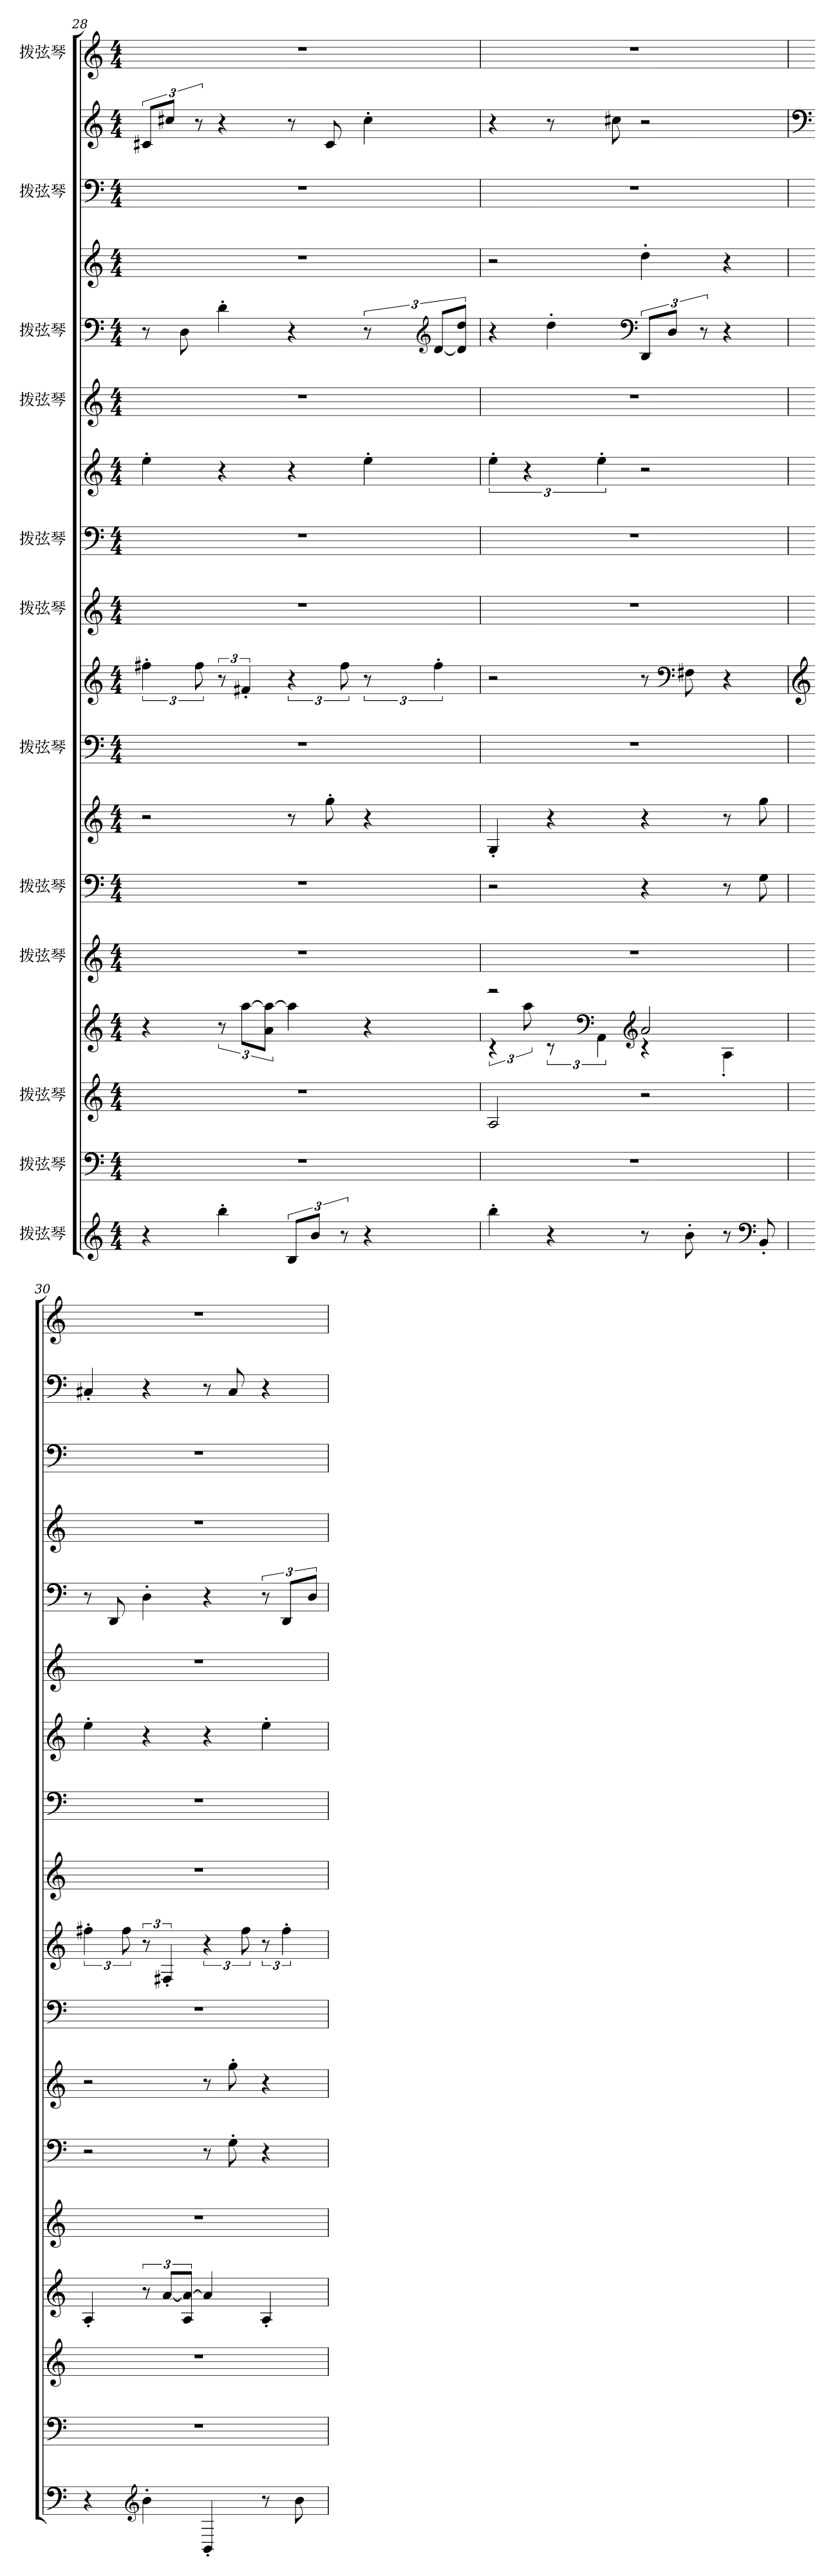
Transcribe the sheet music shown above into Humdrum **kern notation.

**kern	**kern	**kern	**kern	**kern	**kern	**kern	**kern	**kern	**kern	**kern	**kern	**kern	**kern	**kern	**kern	**kern	**kern
*part12	*part11	*part10	*part10	*part9	*part8	*part8	*part7	*part7	*part6	*part5	*part5	*part4	*part3	*part3	*part2	*part2	*part1
*staff18	*staff17	*staff16	*staff15	*staff14	*staff13	*staff12	*staff11	*staff10	*staff9	*staff8	*staff7	*staff6	*staff5	*staff4	*staff3	*staff2	*staff1
*I"拨弦琴	*I"拨弦琴	*I"拨弦琴	*	*I"拨弦琴	*I"拨弦琴	*	*I"拨弦琴	*	*I"拨弦琴	*I"拨弦琴	*	*I"拨弦琴	*I"拨弦琴	*	*I"拨弦琴	*	*I"拨弦琴
*clefG2	*clefF4	*clefG2	*clefG2	*clefG2	*clefF4	*clefG2	*clefF4	*clefG2	*clefG2	*clefF4	*clefG2	*clefG2	*clefF4	*clefG2	*clefF4	*clefG2	*clefG2
*k[]	*k[]	*k[]	*k[]	*k[]	*k[]	*k[]	*k[]	*k[]	*k[]	*k[]	*k[]	*k[]	*k[]	*k[]	*k[]	*k[]	*k[]
*M4/4	*M4/4	*M4/4	*M4/4	*M4/4	*M4/4	*M4/4	*M4/4	*M4/4	*M4/4	*M4/4	*M4/4	*M4/4	*M4/4	*M4/4	*M4/4	*M4/4	*M4/4
=28	=28	=28	=28	=28	=28	=28	=28	=28	=28	=28	=28	=28	=28	=28	=28	=28	=28
4r	1r	1r	4r	1r	1r	2r	1r	6ff#X'\	1r	1r	4ee'\	1r	8r	1r	1r	12c#X/L	1r
.	.	.	.	.	.	.	.	.	.	.	.	.	.	.	.	12cc#X/J	.
.	.	.	.	.	.	.	.	.	.	.	.	.	8D\	.	.	.	.
.	.	.	.	.	.	.	.	12ff#\	.	.	.	.	.	.	.	12r	.
4bb'\	.	.	12r	.	.	.	.	12r	.	.	4r	.	4d'\	.	.	4r	.
.	.	.	[12aa\L	.	.	.	.	6f#X'/	.	.	.	.	.	.	.	.	.
.	.	.	12a\ 12aa\_J	.	.	.	.	.	.	.	.	.	.	.	.	.	.
12B/L	.	.	4aa\]	.	.	8r	.	6r	.	.	4r	.	4r	.	.	8r	.
12b/J	.	.	.	.	.	.	.	.	.	.	.	.	.	.	.	.	.
.	.	.	.	.	.	8gg'\	.	.	.	.	.	.	.	.	.	8c#/	.
12r	.	.	.	.	.	.	.	12ff#\	.	.	.	.	.	.	.	.	.
4r	.	.	4r	.	.	4r	.	12r	.	.	4ee'\	.	12r	.	.	4cc#'\	.
*	*	*	*	*	*	*	*	*	*	*	*	*	*clefG2	*	*	*	*
.	.	.	.	.	.	.	.	6ff#'\	.	.	.	.	[12d/L	.	.	.	.
.	.	.	.	.	.	.	.	.	.	.	.	.	12d/] 12dd/J	.	.	.	.
!!LO:PB:g=z
=29	=29	=29	=29	=29	=29	=29	=29	=29	=29	=29	=29	=29	=29	=29	=29	=29	=29
*	*	*	*^	*	*	*	*	*	*	*	*	*	*	*	*	*	*
4bb'\	1r	2A/	2r	6r	1r	2r	4G'/	1r	2r	1r	1r	6ee'\	1r	4r	2r	1r	4r	1r
.	.	.	.	12aa\	.	.	.	.	.	.	.	6r	.	.	.	.	.	.
4r	.	.	.	12r	.	.	4r	.	.	.	.	.	.	4dd'\	.	.	8r	.
*	*	*	*clefF4	*	*	*	*	*	*	*	*	*	*	*	*	*	*	*
.	.	.	.	6AA\	.	.	.	.	.	.	.	6ee'\	.	.	.	.	.	.
.	.	.	.	.	.	.	.	.	.	.	.	.	.	.	.	.	8cc#X\	.
*	*	*	*clefG2	*	*	*	*	*	*	*	*	*	*	*clefF4	*	*	*	*
8r	.	2r	2a/	4r	.	4r	4r	.	8r	.	.	2r	.	12DD/L	4dd'\	.	2r	.
.	.	.	.	.	.	.	.	.	.	.	.	.	.	12D/J	.	.	.	.
*	*	*	*	*	*	*	*	*	*clefF4	*	*	*	*	*	*	*	*	*
8b'\	.	.	.	.	.	.	.	.	8F#X\	.	.	.	.	.	.	.	.	.
.	.	.	.	.	.	.	.	.	.	.	.	.	.	12r	.	.	.	.
8r	.	.	.	4A'\	.	8r	8r	.	4r	.	.	.	.	4r	4r	.	.	.
*clefF4	*	*	*	*	*	*	*	*	*	*	*	*	*	*	*	*	*	*
8BB'/	.	.	.	.	.	8G\	8gg\	.	.	.	.	.	.	.	.	.	.	.
*	*	*	*v	*v	*	*	*	*	*	*	*	*	*	*	*	*	*	*
=30	=30	=30	=30	=30	=30	=30	=30	=30	=30	=30	=30	=30	=30	=30	=30	=30	=30
*	*	*	*	*	*	*	*	*clefG2	*	*	*	*	*	*	*	*clefF4	*
4r	1r	1r	4A'/	1r	2r	2r	1r	6ff#X'\	1r	1r	4ee'\	1r	8r	1r	1r	4C#X'/	1r
.	.	.	.	.	.	.	.	.	.	.	.	.	8DD/	.	.	.	.
.	.	.	.	.	.	.	.	12ff#\	.	.	.	.	.	.	.	.	.
*clefG2	*	*	*	*	*	*	*	*	*	*	*	*	*	*	*	*	*
4b'\	.	.	12r	.	.	.	.	12r	.	.	4r	.	4D'\	.	.	4r	.
.	.	.	[12a/L	.	.	.	.	6F#X'/	.	.	.	.	.	.	.	.	.
.	.	.	12A/ 12a/_J	.	.	.	.	.	.	.	.	.	.	.	.	.	.
4BB'/	.	.	4a/]	.	8r	8r	.	6r	.	.	4r	.	4r	.	.	8r	.
.	.	.	.	.	8G'\	8gg'\	.	.	.	.	.	.	.	.	.	8C#/	.
.	.	.	.	.	.	.	.	12ff#\	.	.	.	.	.	.	.	.	.
8r	.	.	4A'/	.	4r	4r	.	12r	.	.	4ee'\	.	12r	.	.	4r	.
.	.	.	.	.	.	.	.	6ff#'\	.	.	.	.	12DD/L	.	.	.	.
8b\	.	.	.	.	.	.	.	.	.	.	.	.	.	.	.	.	.
.	.	.	.	.	.	.	.	.	.	.	.	.	12D/J	.	.	.	.
=	=	=	=	=	=	=	=	=	=	=	=	=	=	=	=	=	=
*-	*-	*-	*-	*-	*-	*-	*-	*-	*-	*-	*-	*-	*-	*-	*-	*-	*-
